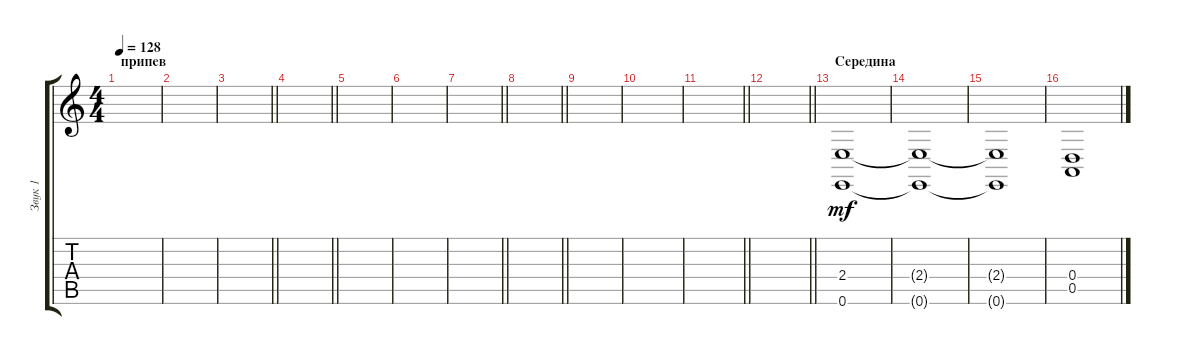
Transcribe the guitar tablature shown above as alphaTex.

\track ("Звук 1" "Звук 1") {instrument bagpipe}
\staff {score tabs}
\tuning (E4 B3 G3 D3 A2 E2) {hide}
\ts (4 4)
\section ("" "припев")
\tempo 128
\clef g2
\ks c
|
|
\barLineRight lightlight
|
\barLineRight lightlight
|
|
|
\barLineRight lightlight
|
\barLineRight lightlight
|
|
|
\barLineRight lightlight
|
\barLineRight lightlight
|
\section ("" "Середина")
(2.4 0.6).1{dy mf} |
(2.4{t} 0.6{t}).1 |
(2.4{t} 0.6{t}).1 |
(0.4 0.5).1
